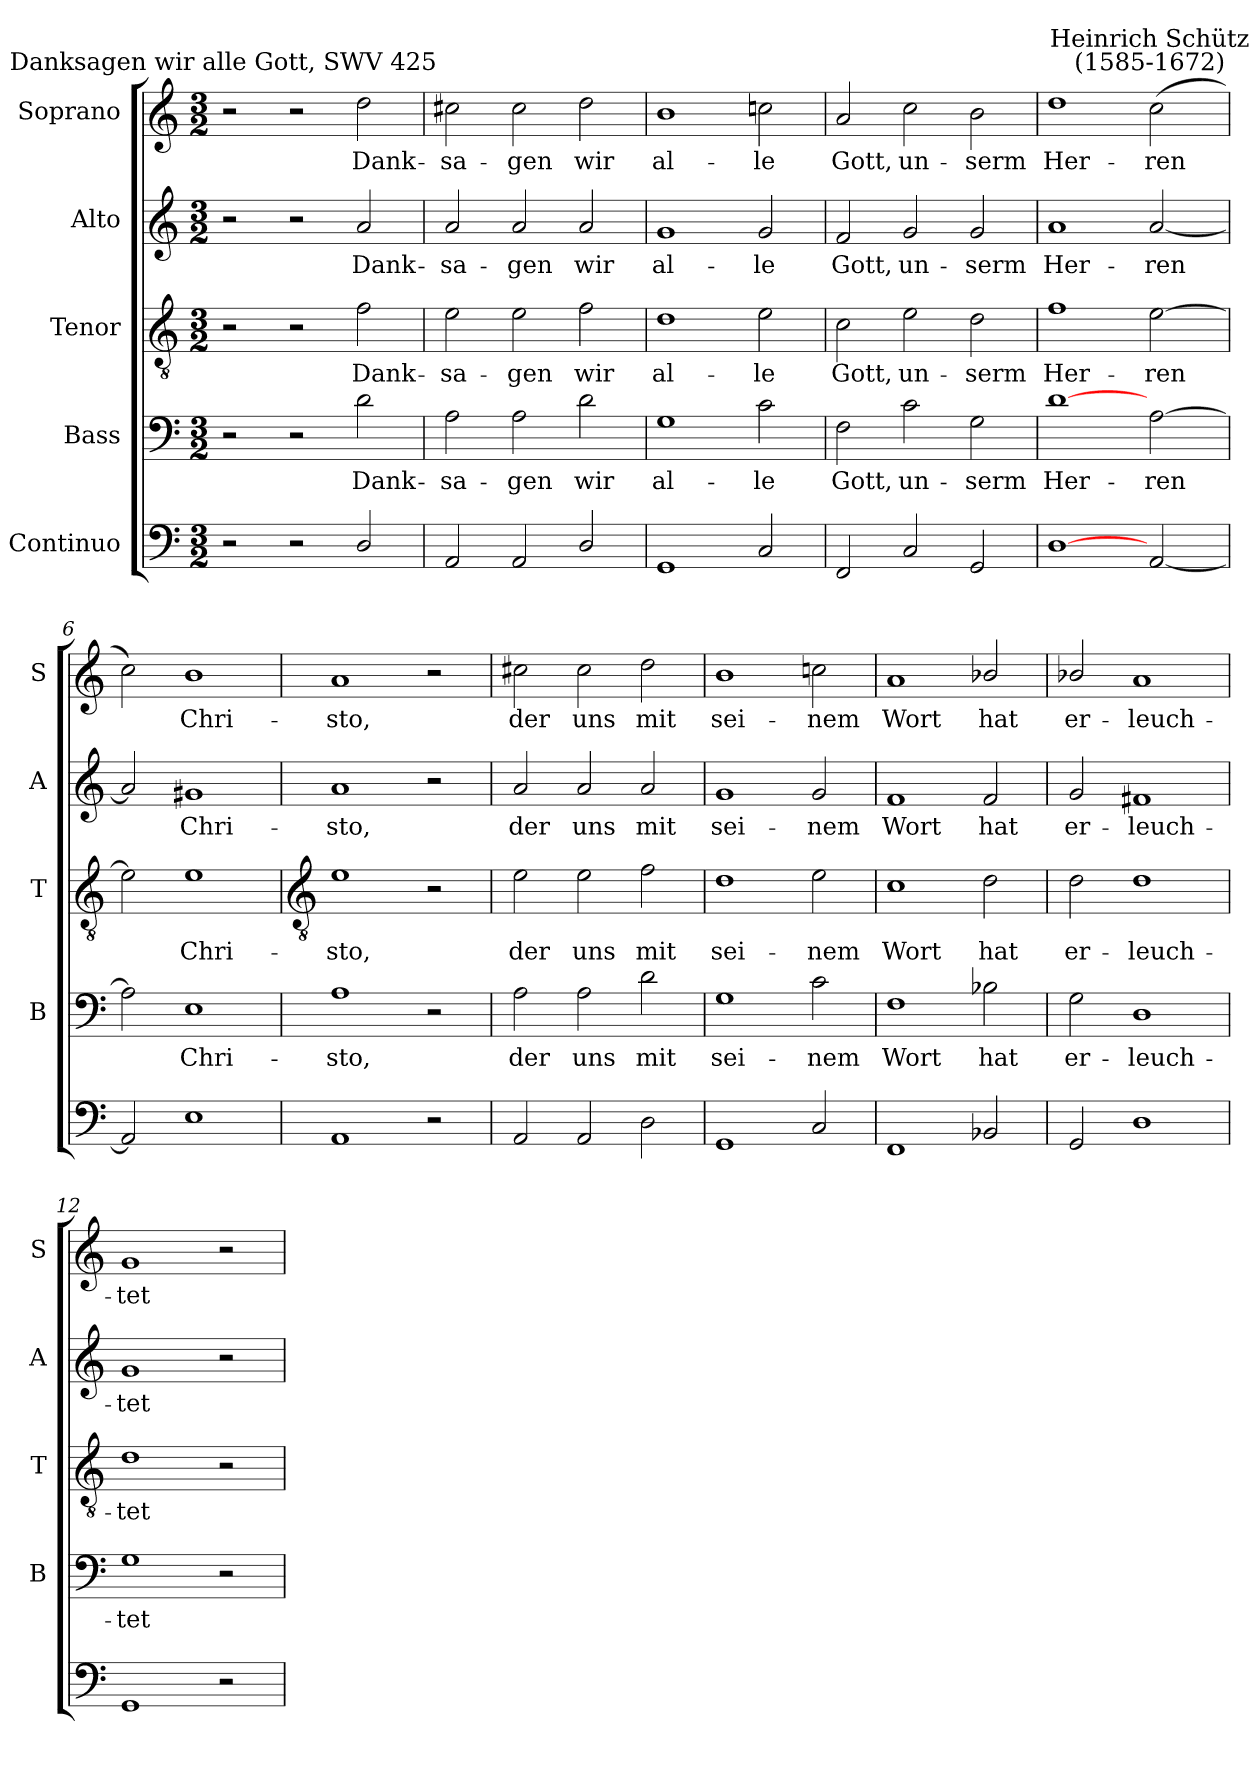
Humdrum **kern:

**kern	**kern	**text	**kern	**text	**kern	**text	**kern	**text
*part5	*part4	*part4	*part3	*part3	*part2	*part2	*part1	*part1
*staff5	*staff4	*staff4	*staff3	*staff3	*staff2	*staff2	*staff1	*staff1
*I"Continuo	*I"Bass	*	*I"Tenor	*	*I"Alto	*	*I"Soprano	*
*	*I'B	*	*I'T	*	*I'A	*	*I'S	*
*clefF4	*clefF4	*	*clefGv2	*	*clefG2	*	*clefG2	*
*k[]	*k[]	*	*k[]	*	*k[]	*	*k[]	*
*C:	*C:	*	*C:	*	*C:	*	*C:	*
*M3/2	*M3/2	*	*M3/2	*	*M3/2	*	*M3/2	*
=1	=1	=1	=1	=1	=1	=1	=1	=1
!	!	!	!	!	!	!	!LO:TX:a:cj:t=Danksagen wir alle Gott, SWV 425	!
2r	2r	.	2r	.	2r	.	2r	.
2r	2r	.	2r	.	2r	.	2r	.
!	!	!LO:LY:b	!	!LO:LY:b	!	!LO:LY:b	!	!LO:LY:b
2D/	2d	Dank-	2f	Dank-	2a	Dank-	2dd	Dank-
=2	=2	=2	=2	=2	=2	=2	=2	=2
!	!	!LO:LY:b	!	!LO:LY:b	!	!LO:LY:b	!	!LO:LY:b
2AA	2A	-sa-	2e	-sa-	2a	-sa-	2cc#X	-sa-
!	!	!LO:LY:b	!	!LO:LY:b	!	!LO:LY:b	!	!LO:LY:b
2AA	2A	-gen	2e	-gen	2a	-gen	2cc#	-gen
!	!	!LO:LY:b	!	!LO:LY:b	!	!LO:LY:b	!	!LO:LY:b
2D/	2d	wir	2f	wir	2a	wir	2dd	wir
=3	=3	=3	=3	=3	=3	=3	=3	=3
!	!	!LO:LY:b	!	!LO:LY:b	!	!LO:LY:b	!	!LO:LY:b
1GG	1G	al-	1d	al-	1g	al-	1b	al-
!	!	!LO:LY:b	!	!LO:LY:b	!	!LO:LY:b	!	!LO:LY:b
2C	2c	-le	2e	-le	2g	-le	2ccn	-le
=4	=4	=4	=4	=4	=4	=4	=4	=4
!	!	!LO:LY:b	!	!LO:LY:b	!	!LO:LY:b	!	!LO:LY:b
2FF	2F	Gott,	2c	Gott,	2f	Gott,	2a	Gott,
!	!	!LO:LY:b	!	!LO:LY:b	!	!LO:LY:b	!	!LO:LY:b
2C	2c	un-	2e	un-	2g	un-	2cc	un-
!	!	!LO:LY:b	!	!LO:LY:b	!	!LO:LY:b	!	!LO:LY:b
2GG	2G	-serm	2d	-serm	2g	-serm	2b	-serm
=5	=5	=5	=5	=5	=5	=5	=5	=5
!	!	!LO:LY:b	!	!LO:LY:b	!	!LO:LY:b	!	!LO:LY:b
[1D	[1d	Her-	1f	Her-	1a	Her-	1dd	Her-
!	!	!	!	!	!	!	!LO:TX:a:cj:t=Heinrich Schütz\n(1585-1672)	!
!	!	!LO:LY:b	!	!LO:LY:b	!	!LO:LY:b	!	!LO:LY:b
[2AA	[2A	-ren	[2e	-ren	[2a	-ren	(>2cc	-ren
=6	=6	=6	=6	=6	=6	=6	=6	=6
2AA]	2A]	.	2e]	.	2a]	.	2cc)	.
!	!	!LO:LY:b	!	!LO:LY:b	!	!LO:LY:b	!	!LO:LY:b
1E	1E	Chri-	1e	Chri-	1g#X	Chri-	1b	Chri-
!!LO:LB:g=z
=7	=7	=7	=7	=7	=7	=7	=7	=7
*	*	*	*clefGv2	*	*	*	*	*
!	!	!LO:LY:b	!	!LO:LY:b	!	!LO:LY:b	!	!LO:LY:b
1AA	1A	-sto,	1e	-sto,	1a	-sto,	1a	-sto,
2r	2r	.	2r	.	2r	.	2r	.
=8	=8	=8	=8	=8	=8	=8	=8	=8
!	!	!LO:LY:b	!	!LO:LY:b	!	!LO:LY:b	!	!LO:LY:b
2AA	2A	der	2e	der	2a	der	2cc#X	der
!	!	!LO:LY:b	!	!LO:LY:b	!	!LO:LY:b	!	!LO:LY:b
2AA	2A	uns	2e	uns	2a	uns	2cc#	uns
!	!	!LO:LY:b	!	!LO:LY:b	!	!LO:LY:b	!	!LO:LY:b
2D	2d	mit	2f	mit	2a	mit	2dd	mit
=9	=9	=9	=9	=9	=9	=9	=9	=9
!	!	!LO:LY:b	!	!LO:LY:b	!	!LO:LY:b	!	!LO:LY:b
1GG	1G	sei-	1d	sei-	1g	sei-	1b	sei-
!	!	!LO:LY:b	!	!LO:LY:b	!	!LO:LY:b	!	!LO:LY:b
2C	2c	-nem	2e	-nem	2g	-nem	2ccn	-nem
=10	=10	=10	=10	=10	=10	=10	=10	=10
!	!	!LO:LY:b	!	!LO:LY:b	!	!LO:LY:b	!	!LO:LY:b
1FF	1F	Wort	1c	Wort	1f	Wort	1a	Wort
!	!	!LO:LY:b	!	!LO:LY:b	!	!LO:LY:b	!	!LO:LY:b
2BB-X	2B-X	hat	2d	hat	2f	hat	2b-X/	hat
=11	=11	=11	=11	=11	=11	=11	=11	=11
!	!	!LO:LY:b	!	!LO:LY:b	!	!LO:LY:b	!	!LO:LY:b
2GG	2G	er-	2d	er-	2g	er-	2b-X/	er-
!	!	!LO:LY:b	!	!LO:LY:b	!	!LO:LY:b	!	!LO:LY:b
1D	1D	-leuch-	1d	-leuch-	1f#X	-leuch-	1a	-leuch-
=12	=12	=12	=12	=12	=12	=12	=12	=12
!	!	!LO:LY:b	!	!LO:LY:b	!	!LO:LY:b	!	!LO:LY:b
1GG	1G	-tet	1d	-tet	1g	-tet	1g	-tet
2r	2r	.	2r	.	2r	.	2r	.
=	=	=	=	=	=	=	=	=
*-	*-	*-	*-	*-	*-	*-	*-	*-
